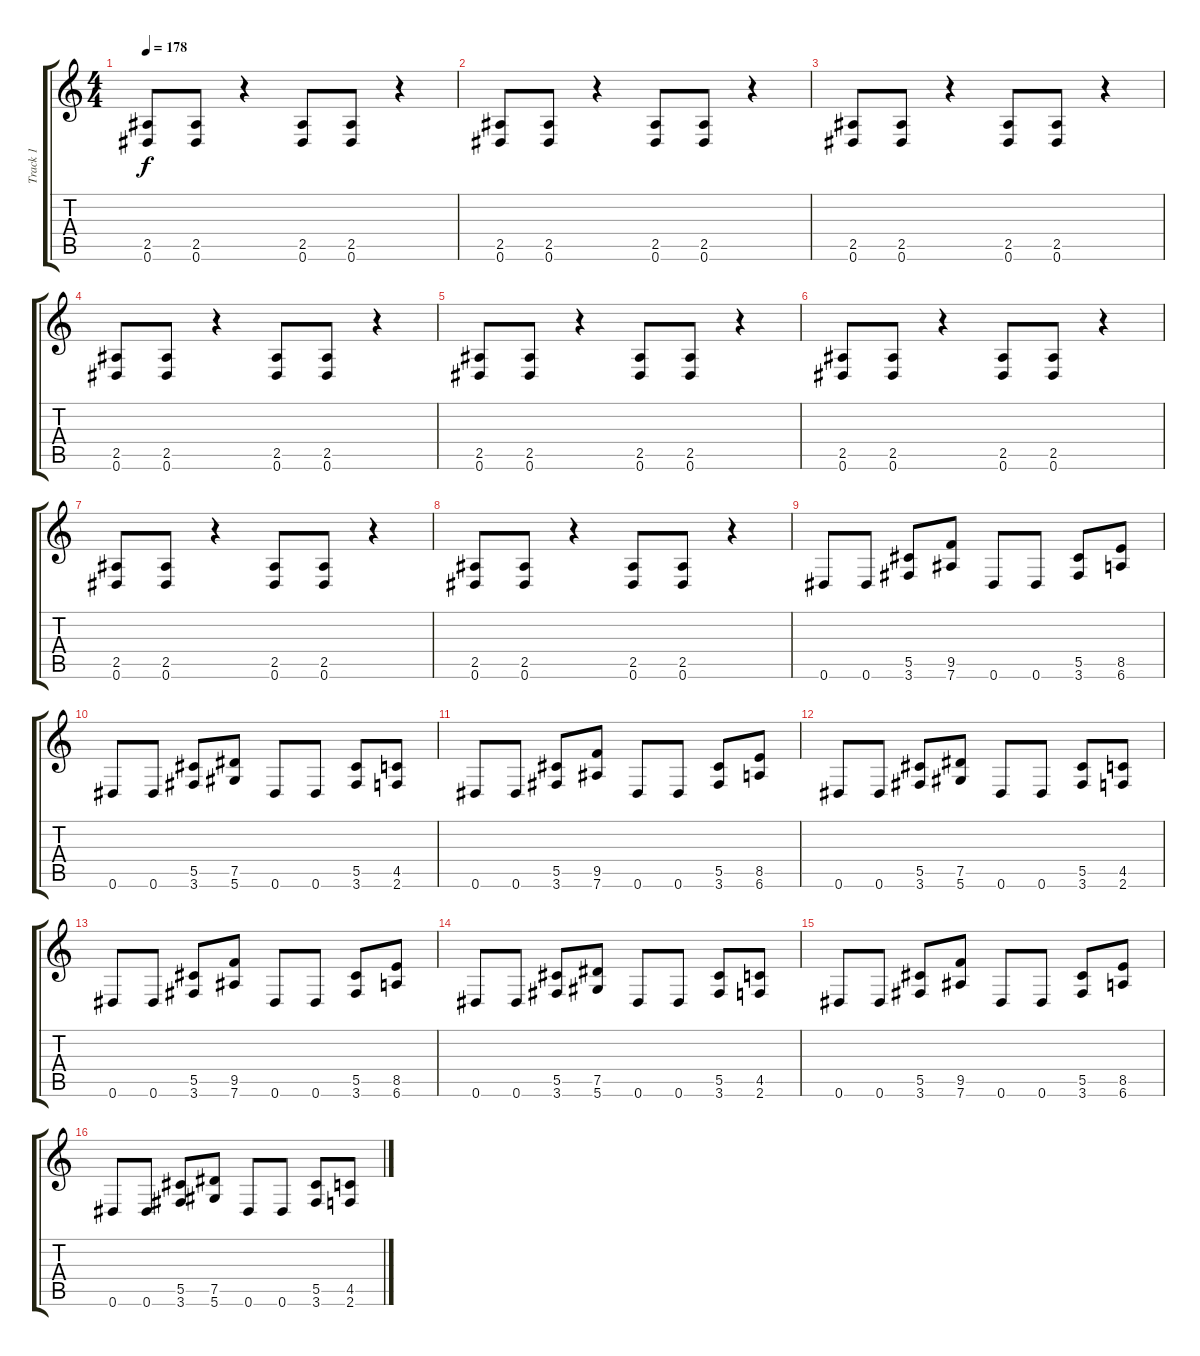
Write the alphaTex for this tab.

\track ("Track 1" "Track 1") {instrument distortionguitar}
\staff {score tabs}
\tuning (Eb4 Bb3 Gb3 Db3 Ab2 Eb2) {hide}
\ts (4 4)
\tempo 178
\clef g2
\ks c
(2.5 0.6).8{dy f} (2.5 0.6).8 r.4 (2.5 0.6).8 (2.5 0.6).8 r.4 |
(2.5 0.6).8 (2.5 0.6).8 r.4 (2.5 0.6).8 (2.5 0.6).8 r.4 |
(2.5 0.6).8 (2.5 0.6).8 r.4 (2.5 0.6).8 (2.5 0.6).8 r.4 |
(2.5 0.6).8 (2.5 0.6).8 r.4 (2.5 0.6).8 (2.5 0.6).8 r.4 |
(2.5 0.6).8 (2.5 0.6).8 r.4 (2.5 0.6).8 (2.5 0.6).8 r.4 |
(2.5 0.6).8 (2.5 0.6).8 r.4 (2.5 0.6).8 (2.5 0.6).8 r.4 |
(2.5 0.6).8 (2.5 0.6).8 r.4 (2.5 0.6).8 (2.5 0.6).8 r.4 |
(2.5 0.6).8 (2.5 0.6).8 r.4 (2.5 0.6).8 (2.5 0.6).8 r.4 |
0.6.8 0.6.8 (5.5 3.6).8 (9.5 7.6).8 0.6.8 0.6.8 (5.5 3.6).8 (8.5 6.6).8 |
0.6.8 0.6.8 (5.5 3.6).8 (7.5 5.6).8 0.6.8 0.6.8 (5.5 3.6).8 (4.5 2.6).8 |
0.6.8 0.6.8 (5.5 3.6).8 (9.5 7.6).8 0.6.8 0.6.8 (5.5 3.6).8 (8.5 6.6).8 |
0.6.8 0.6.8 (5.5 3.6).8 (7.5 5.6).8 0.6.8 0.6.8 (5.5 3.6).8 (4.5 2.6).8 |
0.6.8 0.6.8 (5.5 3.6).8 (9.5 7.6).8 0.6.8 0.6.8 (5.5 3.6).8 (8.5 6.6).8 |
0.6.8 0.6.8 (5.5 3.6).8 (7.5 5.6).8 0.6.8 0.6.8 (5.5 3.6).8 (4.5 2.6).8 |
0.6.8 0.6.8 (5.5 3.6).8 (9.5 7.6).8 0.6.8 0.6.8 (5.5 3.6).8 (8.5 6.6).8 |
0.6.8 0.6.8 (5.5 3.6).8 (7.5 5.6).8 0.6.8 0.6.8 (5.5 3.6).8 (4.5 2.6).8
